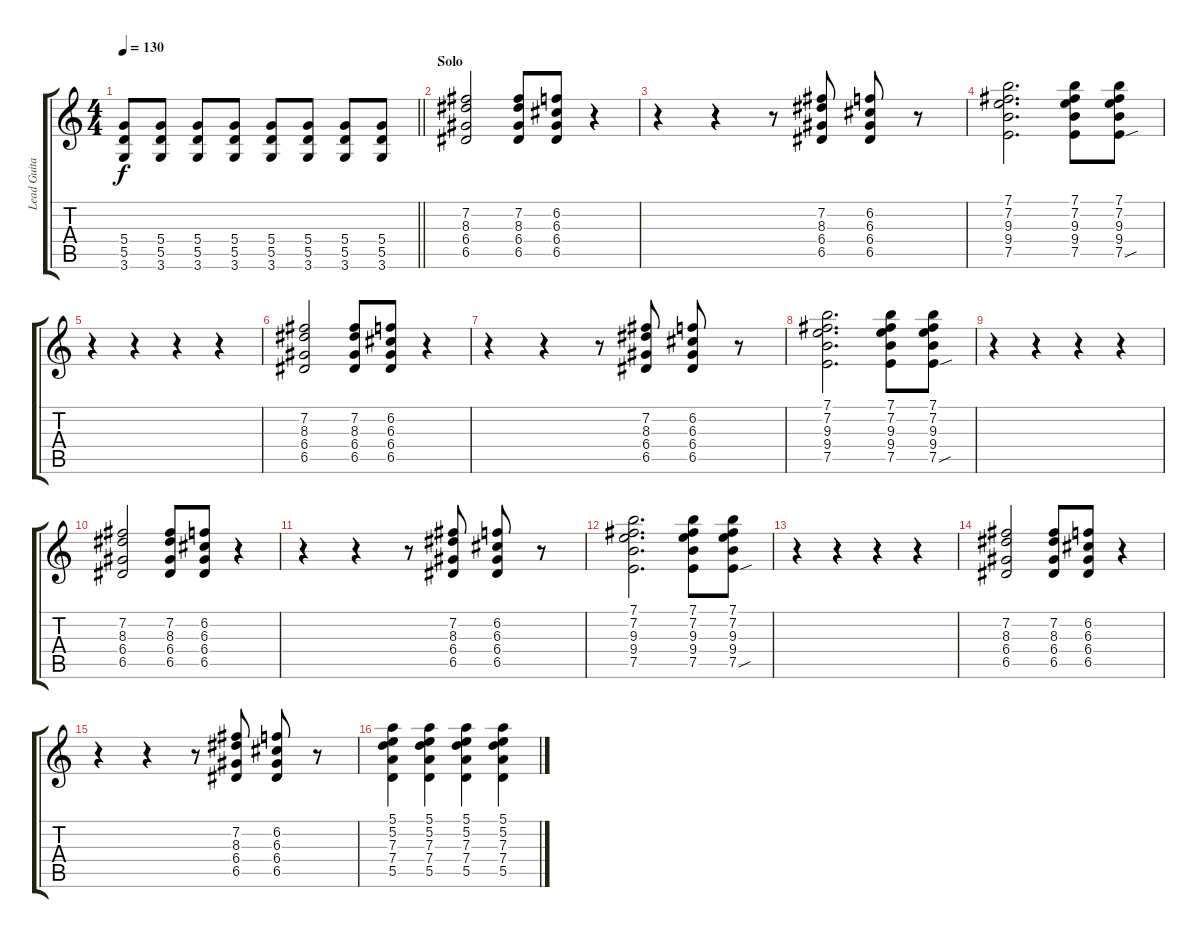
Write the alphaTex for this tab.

\track ("Lead Guitar" "Lead Guita") {instrument distortionguitar}
\staff {score tabs}
\tuning (E4 B3 G3 D3 A2 E2) {hide}
\ts (4 4)
\tempo 130
\clef g2
\barLineRight lightlight
\ks c
(5.4 5.5 3.6).8{dy f} (5.4 5.5 3.6).8 (5.4 5.5 3.6).8 (5.4 5.5 3.6).8 (5.4 5.5 3.6).8 (5.4 5.5 3.6).8 (5.4 5.5 3.6).8 (5.4 5.5 3.6).8 |
\section ("" "Solo")
(7.2 8.3 6.4 6.5).2 (7.2 8.3 6.4 6.5).8 (6.2 6.3 6.4 6.5).8 r.4 |
r.4 r.4 r.8 (7.2 8.3 6.4 6.5).8 (6.2 6.3 6.4 6.5).8 r.8 |
(7.1 7.2 9.3 9.4 7.5).2{d} (7.1 7.2 9.3 9.4 7.5).8 (7.1 7.2 9.3 9.4 7.5{sou}).8 |
r.4 r.4 r.4 r.4 |
(7.2 8.3 6.4 6.5).2 (7.2 8.3 6.4 6.5).8 (6.2 6.3 6.4 6.5).8 r.4 |
r.4 r.4 r.8 (7.2 8.3 6.4 6.5).8 (6.2 6.3 6.4 6.5).8 r.8 |
(7.1 7.2 9.3 9.4 7.5).2{d} (7.1 7.2 9.3 9.4 7.5).8 (7.1 7.2 9.3 9.4 7.5{sou}).8 |
r.4 r.4 r.4 r.4 |
(7.2 8.3 6.4 6.5).2 (7.2 8.3 6.4 6.5).8 (6.2 6.3 6.4 6.5).8 r.4 |
r.4 r.4 r.8 (7.2 8.3 6.4 6.5).8 (6.2 6.3 6.4 6.5).8 r.8 |
(7.1 7.2 9.3 9.4 7.5).2{d} (7.1 7.2 9.3 9.4 7.5).8 (7.1 7.2 9.3 9.4 7.5{sou}).8 |
r.4 r.4 r.4 r.4 |
(7.2 8.3 6.4 6.5).2 (7.2 8.3 6.4 6.5).8 (6.2 6.3 6.4 6.5).8 r.4 |
r.4 r.4 r.8 (7.2 8.3 6.4 6.5).8 (6.2 6.3 6.4 6.5).8 r.8 |
(5.1 5.2 7.3 7.4 5.5).4 (5.1 5.2 7.3 7.4 5.5).4 (5.1 5.2 7.3 7.4 5.5).4 (5.1 5.2 7.3 7.4 5.5).4
